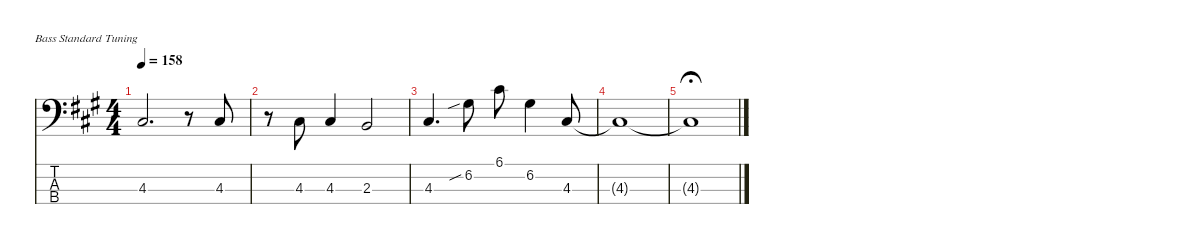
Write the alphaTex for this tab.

\defaultSystemsLayout 4
\hideDynamics
\bracketExtendMode nobrackets
\singleTrackTrackNamePolicy hidden
\multiTrackTrackNamePolicy hidden
\firstSystemTrackNameMode fullname
\firstSystemTrackNameOrientation horizontal
\otherSystemsTrackNameOrientation horizontal
\track ("Bass" "el.bs.") {instrument electricbassfinger}
\staff {score tabs}
\tuning (G2 D2 A1 E1)
\ts (4 4)
\tempo 158
\clef f4
\ks f#minor
4.3{acc #}.2{d dy f beam Up} r.8{beam Up} 4.3{acc #}.8{dy ff beam Up} |
r.8{beam Down} 4.3{acc #}.8{beam Up} 4.3{acc #}.4{beam Up} 2.3{acc forcenatural}.2{dy f beam Up} |
4.3{acc #}.4{d dy ff beam Up} 6.2{sib acc #}.8{dy f beam Down} 6.1{acc #}.8{beam Down} 6.2{acc #}.4{dy ff beam Down} 4.3{acc #}.8{beam Up} |
4.3{t acc #}.1{dy f beam Up} |
4.3{t acc #}.1{fermata (medium 0.5) beam Up}
